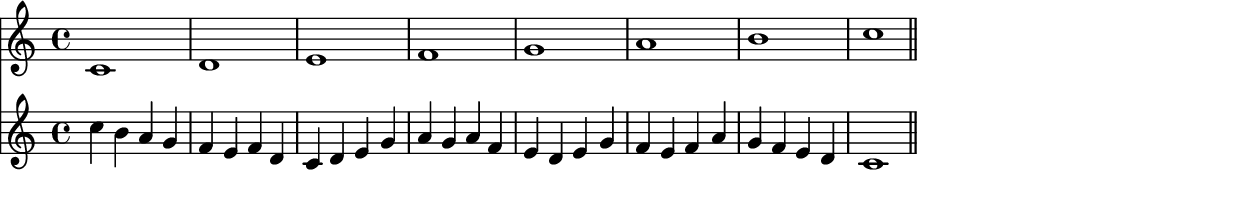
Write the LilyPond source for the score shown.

%% Generated by lilypond-book
%% Options: [indent=0\mm,line-width=453\pt]
\include "lilypond-book-preamble.ly"


% ****************************************************************
% Start cut-&-pastable-section
% ****************************************************************



\paper {
  indent = 0\mm
  line-width = 453\pt
  % offset the left padding, also add 1mm as lilypond creates cropped
  % images with a little space on the right
  line-width = #(- line-width (* mm  3.000000) (* mm 1))
}

\layout {
  
}





% ****************************************************************
% ly snippet:
% ****************************************************************
\sourcefileline 92
<< 
\new Staff {
\relative c' {
c1 d e f g a b c \bar "||"
}}
\new Staff { 
\relative c'' {
c4 b a g f e f d c d e g a g a f e d e g f e f a g f e d c1
}}>>




% ****************************************************************
% end ly snippet
% ****************************************************************
